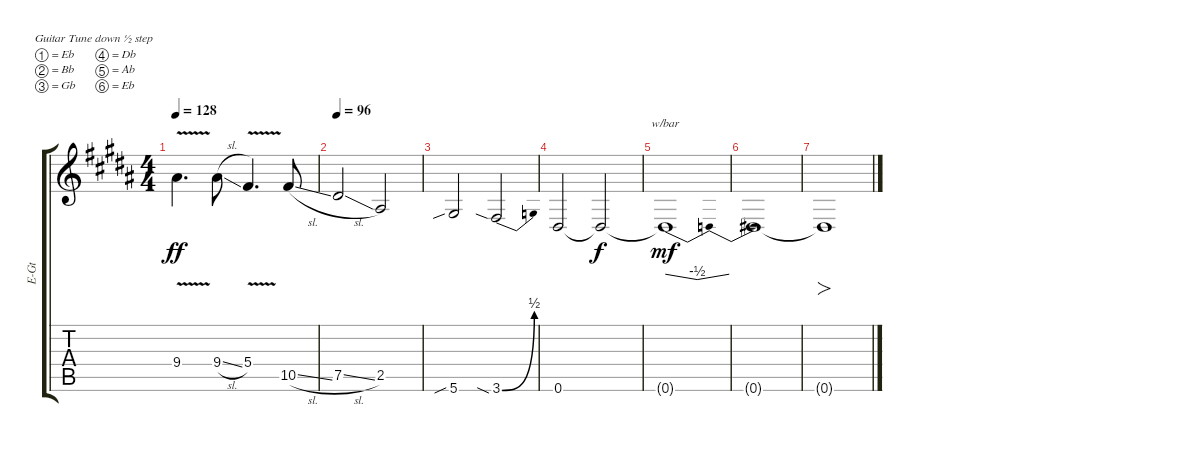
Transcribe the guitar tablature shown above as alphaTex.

\bracketExtendMode groupsimilarinstruments
\otherSystemsTrackNameOrientation horizontal
\track ("Guitar 1 (Slash)" "E-Gt") {defaultSystemsLayout 4 instrument overdrivenguitar}
\staff {score tabs}
\tuning (Eb4 Bb3 Gb3 Db3 Ab2 Eb2)
\ts (4 4)
\tempo 128
\clef g2
\ks b
9.4{v acc forcenatural}.4{d dy ff beam Down} 9.4{sl acc forcenatural}.8{beam Down} 5.4{v acc forcenatural}.4{d beam Up} 10.5{sl acc forcenatural}.8{beam Up} |
\tempo 96
7.5{sl acc forcenatural}.2{beam Up} 2.5{acc forcenatural}.2{beam Up} |
5.6{sib acc forcenatural}.2{beam Up} 3.6{be (bend 0 0 60 2) sia acc forcenatural}.2{beam Up} |
0.6{acc forcenatural}.2{beam Up} 0.6{t acc forcenatural}.2{dy f beam Up} |
0.6{t acc forcenatural}.1{tbe (dip default 0 0 52.8 -2 53.4 -2 59.4 0) dy mf beam Up} |
0.6{t acc forcenatural}.1{beam Up} |
0.6{t acc forcenatural}.1{fo beam Up}
